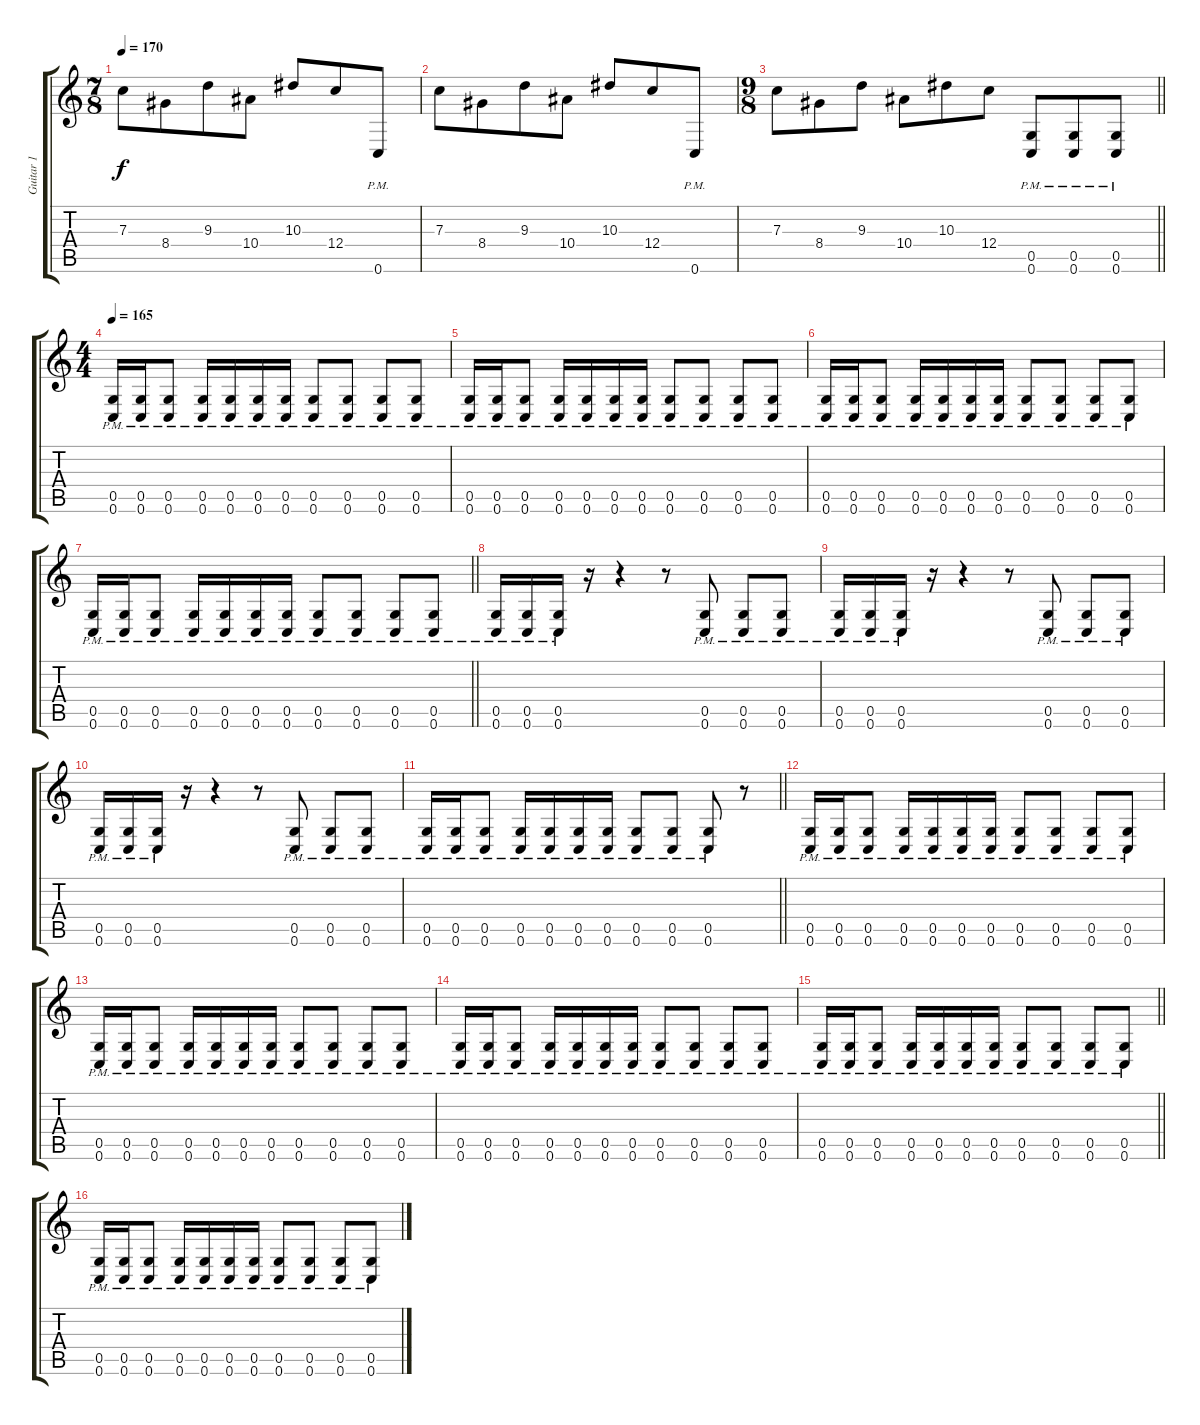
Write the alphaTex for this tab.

\track ("Guitar 1" "Guitar 1") {instrument distortionguitar}
\staff {score tabs}
\tuning (D4 A3 F3 C3 G2 C2) {hide}
\ts (7 8)
\tempo 170
\clef g2
\ks c
7.3.8{dy f} 8.4.8 9.3.8 10.4.8 10.3.8 12.4.8 0.6{pm}.8 |
7.3.8 8.4.8 9.3.8 10.4.8 10.3.8 12.4.8 0.6{pm}.8 |
\ts (9 8)
\barLineRight lightlight
7.3.8 8.4.8 9.3.8 10.4.8 10.3.8 12.4.8 (0.5{pm} 0.6{pm}).8 (0.5{pm} 0.6{pm}).8 (0.5{pm} 0.6{pm}).8 |
\ts (4 4)
\section ("" "")
\tempo 165
(0.5{pm} 0.6{pm}).16 (0.5{pm} 0.6{pm}).16 (0.5{pm} 0.6{pm}).8 (0.5{pm} 0.6{pm}).16 (0.5{pm} 0.6{pm}).16 (0.5{pm} 0.6{pm}).16 (0.5{pm} 0.6{pm}).16 (0.5{pm} 0.6{pm}).8 (0.5{pm} 0.6{pm}).8 (0.5{pm} 0.6{pm}).8 (0.5{pm} 0.6{pm}).8 |
(0.5{pm} 0.6{pm}).16 (0.5{pm} 0.6{pm}).16 (0.5{pm} 0.6{pm}).8 (0.5{pm} 0.6{pm}).16 (0.5{pm} 0.6{pm}).16 (0.5{pm} 0.6{pm}).16 (0.5{pm} 0.6{pm}).16 (0.5{pm} 0.6{pm}).8 (0.5{pm} 0.6{pm}).8 (0.5{pm} 0.6{pm}).8 (0.5{pm} 0.6{pm}).8 |
(0.5{pm} 0.6{pm}).16 (0.5{pm} 0.6{pm}).16 (0.5{pm} 0.6{pm}).8 (0.5{pm} 0.6{pm}).16 (0.5{pm} 0.6{pm}).16 (0.5{pm} 0.6{pm}).16 (0.5{pm} 0.6{pm}).16 (0.5{pm} 0.6{pm}).8 (0.5{pm} 0.6{pm}).8 (0.5{pm} 0.6{pm}).8 (0.5{pm} 0.6{pm}).8 |
\barLineRight lightlight
(0.5{pm} 0.6{pm}).16 (0.5{pm} 0.6{pm}).16 (0.5{pm} 0.6{pm}).8 (0.5{pm} 0.6{pm}).16 (0.5{pm} 0.6{pm}).16 (0.5{pm} 0.6{pm}).16 (0.5{pm} 0.6{pm}).16 (0.5{pm} 0.6{pm}).8 (0.5{pm} 0.6{pm}).8 (0.5{pm} 0.6{pm}).8 (0.5{pm} 0.6{pm}).8 |
(0.5{pm} 0.6{pm}).16 (0.5{pm} 0.6{pm}).16 (0.5{pm} 0.6{pm}).16 r.16 r.4 r.8 (0.5{pm} 0.6{pm}).8 (0.5{pm} 0.6{pm}).8 (0.5{pm} 0.6{pm}).8 |
(0.5{pm} 0.6{pm}).16 (0.5{pm} 0.6{pm}).16 (0.5{pm} 0.6{pm}).16 r.16 r.4 r.8 (0.5{pm} 0.6{pm}).8 (0.5{pm} 0.6{pm}).8 (0.5{pm} 0.6{pm}).8 |
(0.5{pm} 0.6{pm}).16 (0.5{pm} 0.6{pm}).16 (0.5{pm} 0.6{pm}).16 r.16 r.4 r.8 (0.5{pm} 0.6{pm}).8 (0.5{pm} 0.6{pm}).8 (0.5{pm} 0.6{pm}).8 |
\barLineRight lightlight
(0.5{pm} 0.6{pm}).16 (0.5{pm} 0.6{pm}).16 (0.5{pm} 0.6{pm}).8 (0.5{pm} 0.6{pm}).16 (0.5{pm} 0.6{pm}).16 (0.5{pm} 0.6{pm}).16 (0.5{pm} 0.6{pm}).16 (0.5{pm} 0.6{pm}).8 (0.5{pm} 0.6{pm}).8 (0.5{pm} 0.6{pm}).8 r.8 |
\section ("" "")
(0.5{pm} 0.6{pm}).16 (0.5{pm} 0.6{pm}).16 (0.5{pm} 0.6{pm}).8 (0.5{pm} 0.6{pm}).16 (0.5{pm} 0.6{pm}).16 (0.5{pm} 0.6{pm}).16 (0.5{pm} 0.6{pm}).16 (0.5{pm} 0.6{pm}).8 (0.5{pm} 0.6{pm}).8 (0.5{pm} 0.6{pm}).8 (0.5{pm} 0.6{pm}).8 |
(0.5{pm} 0.6{pm}).16 (0.5{pm} 0.6{pm}).16 (0.5{pm} 0.6{pm}).8 (0.5{pm} 0.6{pm}).16 (0.5{pm} 0.6{pm}).16 (0.5{pm} 0.6{pm}).16 (0.5{pm} 0.6{pm}).16 (0.5{pm} 0.6{pm}).8 (0.5{pm} 0.6{pm}).8 (0.5{pm} 0.6{pm}).8 (0.5{pm} 0.6{pm}).8 |
(0.5{pm} 0.6{pm}).16 (0.5{pm} 0.6{pm}).16 (0.5{pm} 0.6{pm}).8 (0.5{pm} 0.6{pm}).16 (0.5{pm} 0.6{pm}).16 (0.5{pm} 0.6{pm}).16 (0.5{pm} 0.6{pm}).16 (0.5{pm} 0.6{pm}).8 (0.5{pm} 0.6{pm}).8 (0.5{pm} 0.6{pm}).8 (0.5{pm} 0.6{pm}).8 |
\barLineRight lightlight
(0.5{pm} 0.6{pm}).16 (0.5{pm} 0.6{pm}).16 (0.5{pm} 0.6{pm}).8 (0.5{pm} 0.6{pm}).16 (0.5{pm} 0.6{pm}).16 (0.5{pm} 0.6{pm}).16 (0.5{pm} 0.6{pm}).16 (0.5{pm} 0.6{pm}).8 (0.5{pm} 0.6{pm}).8 (0.5{pm} 0.6{pm}).8 (0.5{pm} 0.6{pm}).8 |
(0.5{pm} 0.6{pm}).16 (0.5{pm} 0.6{pm}).16 (0.5{pm} 0.6{pm}).8 (0.5{pm} 0.6{pm}).16 (0.5{pm} 0.6{pm}).16 (0.5{pm} 0.6{pm}).16 (0.5{pm} 0.6{pm}).16 (0.5{pm} 0.6{pm}).8 (0.5{pm} 0.6{pm}).8 (0.5{pm} 0.6{pm}).8 (0.5{pm} 0.6{pm}).8
